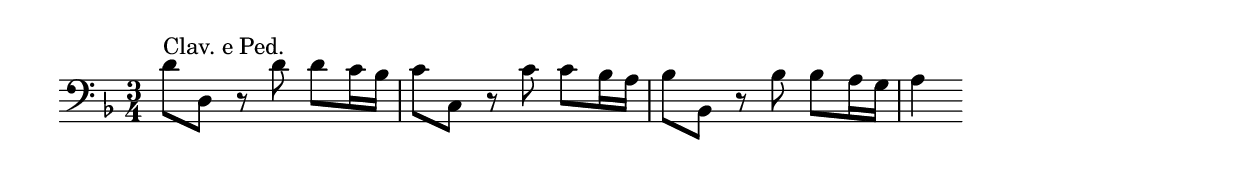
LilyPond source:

\version "2.6.3"
\include "english.ly"

melody = \relative c' {
  \clef bass
  \key f \major
  \time 3/4
  d8^"Clav. e Ped." d,8 r8 d'8 d8[ c16 bf16] | c8 c,8 r8 c'8 c8[ bf16 a16] | bf8 bf,8 r8 bf'8 bf8[ a16 g16] | a4 \bar ""
}

\score {
  \new Staff \melody
  \midi { \tempo 4 = 72 }
  \layout {  
    indent = 0.0\cm
    \context {
      \Score
       \remove Bar_number_engraver
    }
  }
}
